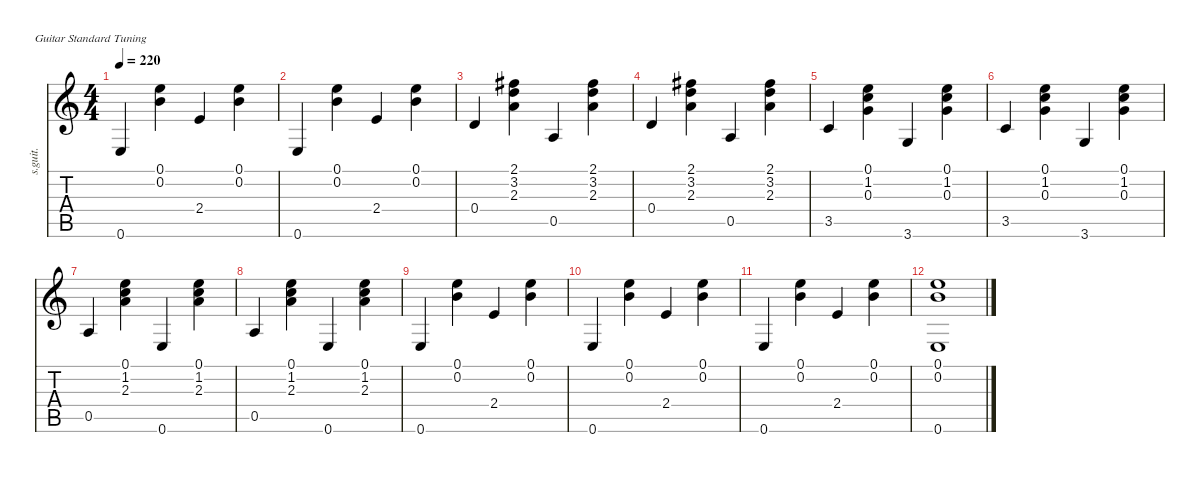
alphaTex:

\defaultSystemsLayout 4
\hideDynamics
\bracketExtendMode nobrackets
\track ("Steel Guitar" "s.guit.") {instrument acousticguitarsteel}
\staff {score tabs}
\tuning (E4 B3 G3 D3 A2 E2)
\ts (4 4)
\tempo 220
\clef g2
\ks c
0.6.4{dy mf} (0.1 0.2).4 2.4.4 (0.1 0.2).4 |
0.6.4 (0.1 0.2).4 2.4.4 (0.1 0.2).4 |
0.4.4 (2.1{acc #} 3.2 2.3).4 0.5.4 (2.1{acc #} 3.2 2.3).4 |
0.4.4 (2.1{acc #} 3.2 2.3).4 0.5.4 (2.1{acc #} 3.2 2.3).4 |
3.5.4 (0.1 1.2 0.3).4 3.6.4 (0.1 1.2 0.3).4 |
3.5.4 (0.1 1.2 0.3).4 3.6.4 (0.1 1.2 0.3).4 |
0.5.4 (0.1 1.2 2.3).4 0.6.4 (0.1 1.2 2.3).4 |
0.5.4 (0.1 1.2 2.3).4 0.6.4 (0.1 1.2 2.3).4 |
0.6.4 (0.1 0.2).4 2.4.4 (0.1 0.2).4 |
0.6.4 (0.1 0.2).4 2.4.4 (0.1 0.2).4 |
0.6.4 (0.1 0.2).4 2.4.4 (0.1 0.2).4 |
(0.6 0.1 0.2).1
